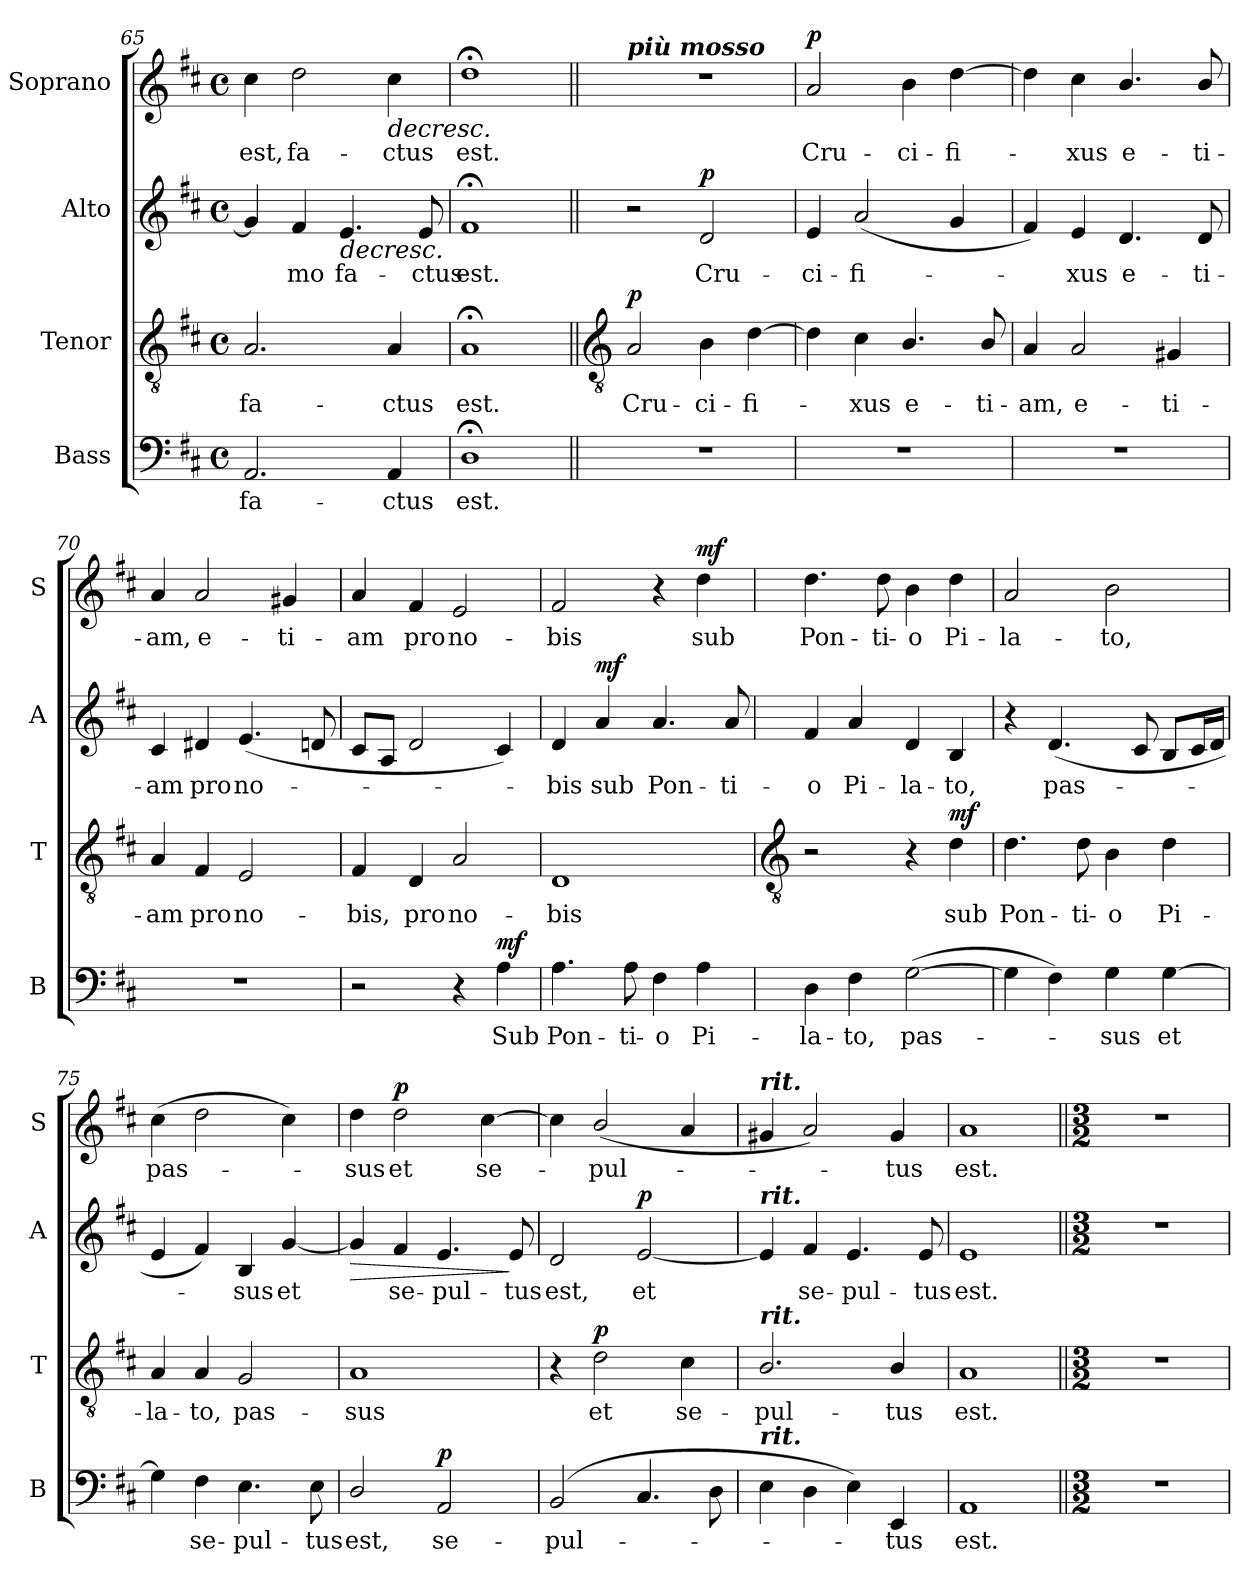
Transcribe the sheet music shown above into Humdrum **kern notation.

**kern	**text	**dynam	**kern	**text	**dynam	**kern	**text	**dynam	**kern	**text	**dynam
*part4	*part4	*part4	*part3	*part3	*part3	*part2	*part2	*part2	*part1	*part1	*part1
*staff4	*staff4	*staff4	*staff3	*staff3	*staff3	*staff2	*staff2	*staff2	*staff1	*staff1	*staff1
*I"Bass	*	*	*I"Tenor	*	*	*I"Alto	*	*	*I"Soprano	*	*
*I'B	*	*	*I'T	*	*	*I'A	*	*	*I'S	*	*
*clefF4	*	*	*clefGv2	*	*	*clefG2	*	*	*clefG2	*	*
*k[f#c#]	*	*	*k[f#c#]	*	*	*k[f#c#]	*	*	*k[f#c#]	*	*
*D:	*	*	*D:	*	*	*D:	*	*	*D:	*	*
*M4/4	*	*	*M4/4	*	*	*M4/4	*	*	*M4/4	*	*
*met(c)	*	*	*met(c)	*	*	*met(c)	*	*	*met(c)	*	*
=65	=65	=65	=65	=65	=65	=65	=65	=65	=65	=65	=65
!	!LO:LY:b	!	!	!LO:LY:b	!	!	!	!	!	!LO:LY:b	!
2.AA	fa-	.	2.A	fa-	.	4g]	.	.	4cc#	est,	.
!	!	!	!	!	!	!	!LO:LY:b	!	!	!LO:LY:b	!
.	.	.	.	.	.	4f#	mo	.	2dd	fa-	.
!	!	!	!	!	!	!	!LO:LY:b	!LO:HP:b	!	!	!
.	.	.	.	.	.	4.e	fa-	>	.	.	.
!	!LO:LY:b	!	!	!LO:LY:b	!	!	!	!	!	!LO:LY:b	!LO:HP:b
4AA	-ctus	.	4A	-ctus	.	.	.	.	4cc#	-ctus	>
!	!	!	!	!	!	!	!LO:LY:b	!	!	!	!
.	.	.	.	.	.	8e	-ctus	.	.	.	.
=66	=66	=66	=66	=66	=66	=66	=66	=66	=66	=66	=66
!	!LO:LY:b	!	!	!LO:LY:b	!	!	!LO:LY:b	!	!	!LO:LY:b	!
1D;<	est.	.	1A;<	est.	.	1f#;<	est.	.	1dd;<	est.	.
!!LO:LB:g=z
=67||	=67||	=67||	=67||	=67||	=67||	=67||	=67||	=67||	=67||	=67||	=67||
*	*	*	*clefGv2	*	*	*	*	*	*	*	*
*	*	*	*	*	*	*	*	*	*MM56	*	*
!	!	!	!	!	!	!	!	!	!LO:TX:a:Bi:t=più mosso	!	!
!	!	!	!	!LO:LY:b	!LO:DY:b	!	!	!	!	!	!
1r	.	.	2A	Cru-	p	2r	.	.	1r	.	.
!	!	!	!	!LO:LY:b	!	!	!LO:LY:b	!LO:DY:b	!	!	!
.	.	.	4B	-ci-	.	2d	Cru-	p	.	.	.
!	!	!	!	!LO:LY:b	!	!	!	!	!	!	!
.	.	.	[4d	-fi-	.	.	.	.	.	.	.
=68	=68	=68	=68	=68	=68	=68	=68	=68	=68	=68	=68
!	!	!	!	!	!	!	!LO:LY:b	!	!	!LO:LY:b	!LO:DY:b
1r	.	.	4d]	.	.	4e	-ci-	.	2a	Cru-	p
!	!	!	!	!LO:LY:b	!	!	!LO:LY:b	!	!	!	!
.	.	.	4c#	xus	.	(<2a	-fi-	.	.	.	.
!	!	!	!	!LO:LY:b	!	!	!	!	!	!LO:LY:b	!
.	.	.	4.B/	e-	.	.	.	.	4b	-ci-	.
!	!	!	!	!	!	!	!	!	!	!LO:LY:b	!
.	.	.	.	.	.	4g	.	.	[4dd	-fi-	.
!	!	!	!	!LO:LY:b	!	!	!	!	!	!	!
.	.	.	8B/	-ti-	.	.	.	.	.	.	.
=69	=69	=69	=69	=69	=69	=69	=69	=69	=69	=69	=69
!	!	!	!	!LO:LY:b	!	!	!	!	!	!	!
1r	.	.	4A	-am,	.	4f#)	.	.	4dd]	.	.
!	!	!	!	!LO:LY:b	!	!	!LO:LY:b	!	!	!LO:LY:b	!
.	.	.	2A	e-	.	4e	xus	.	4cc#	xus	.
!	!	!	!	!	!	!	!LO:LY:b	!	!	!LO:LY:b	!
.	.	.	.	.	.	4.d	e-	.	4.b/	e-	.
!	!	!	!	!LO:LY:b	!	!	!	!	!	!	!
.	.	.	4G#X	-ti-	.	.	.	.	.	.	.
!	!	!	!	!	!	!	!LO:LY:b	!	!	!LO:LY:b	!
.	.	.	.	.	.	8d	-ti-	.	8b/	-ti-	.
=70	=70	=70	=70	=70	=70	=70	=70	=70	=70	=70	=70
!	!	!	!	!LO:LY:b	!	!	!LO:LY:b	!	!	!LO:LY:b	!
1r	.	.	4A	-am	.	4c#	-am	.	4a	-am,	.
!	!	!	!	!LO:LY:b	!	!	!LO:LY:b	!	!	!LO:LY:b	!
.	.	.	4F#	pro	.	4d#X	pro	.	2a	e-	.
!	!	!	!	!LO:LY:b	!	!	!LO:LY:b	!	!	!	!
.	.	.	2E	no-	.	(<4.e	no-	.	.	.	.
!	!	!	!	!	!	!	!	!	!	!LO:LY:b	!
.	.	.	.	.	.	.	.	.	4g#X	-ti-	.
.	.	.	.	.	.	8dn	.	.	.	.	.
=71	=71	=71	=71	=71	=71	=71	=71	=71	=71	=71	=71
!	!	!	!	!LO:LY:b	!	!	!	!	!	!LO:LY:b	!
2r	.	.	4F#	-bis,	.	8c#L	.	.	4a	-am	.
.	.	.	.	.	.	8AJ	.	.	.	.	.
!	!	!	!	!LO:LY:b	!	!	!	!	!	!LO:LY:b	!
.	.	.	4D	pro	.	2d	.	.	4f#	pro	.
!	!	!	!	!LO:LY:b	!	!	!	!	!	!LO:LY:b	!
4r	.	.	2A	no-	.	.	.	.	2e	no-	.
!	!LO:LY:b	!LO:DY:b	!	!	!	!	!	!	!	!	!
4A	Sub	mf	.	.	.	4c#)	.	.	.	.	.
=72	=72	=72	=72	=72	=72	=72	=72	=72	=72	=72	=72
!	!LO:LY:b	!	!	!LO:LY:b	!	!	!LO:LY:b	!	!	!LO:LY:b	!
4.A	Pon-	.	1D	-bis	.	4d	bis	.	2f#	-bis	.
!	!	!	!	!	!	!	!LO:LY:b	!LO:DY:b	!	!	!
.	.	.	.	.	.	4a	sub	mf	.	.	.
!	!LO:LY:b	!	!	!	!	!	!	!	!	!	!
8A	-ti-	.	.	.	.	.	.	.	.	.	.
!	!LO:LY:b	!	!	!	!	!	!LO:LY:b	!	!	!	!
4F#	-o	.	.	.	.	4.a	Pon-	.	4r	.	.
!	!LO:LY:b	!	!	!	!	!	!	!	!	!LO:LY:b	!LO:DY:b
4A	Pi-	.	.	.	.	.	.	.	4dd	sub	mf
!	!	!	!	!	!	!	!LO:LY:b	!	!	!	!
.	.	.	.	.	.	8a	-ti-	.	.	.	.
!!LO:LB:g=z
=73	=73	=73	=73	=73	=73	=73	=73	=73	=73	=73	=73
*	*	*	*clefGv2	*	*	*	*	*	*	*	*
!	!LO:LY:b	!	!	!	!	!	!LO:LY:b	!	!	!LO:LY:b	!
4D	-la-	.	2r	.	.	4f#	-o	.	4.dd	Pon-	.
!	!LO:LY:b	!	!	!	!	!	!LO:LY:b	!	!	!	!
4F#	-to,	.	.	.	.	4a	Pi-	.	.	.	.
!	!	!	!	!	!	!	!	!	!	!LO:LY:b	!
.	.	.	.	.	.	.	.	.	8dd	-ti-	.
!	!LO:LY:b	!	!	!	!	!	!LO:LY:b	!	!	!LO:LY:b	!
(>[2G	pas-	.	4r	.	.	4d	-la-	.	4b	-o	.
!	!	!	!	!LO:LY:b	!LO:DY:b	!	!LO:LY:b	!	!	!LO:LY:b	!
.	.	.	4d	sub	mf	4B	-to,	.	4dd	Pi-	.
=74	=74	=74	=74	=74	=74	=74	=74	=74	=74	=74	=74
!	!	!	!	!LO:LY:b	!	!	!	!	!	!LO:LY:b	!
4G]	.	.	4.d	Pon-	.	4r	.	.	2a	-la-	.
!	!	!	!	!	!	!	!LO:LY:b	!	!	!	!
4F#)	.	.	.	.	.	(<4.d	pas-	.	.	.	.
!	!	!	!	!LO:LY:b	!	!	!	!	!	!	!
.	.	.	8d	-ti-	.	.	.	.	.	.	.
!	!LO:LY:b	!	!	!LO:LY:b	!	!	!	!	!	!LO:LY:b	!
4G	sus	.	4B	-o	.	.	.	.	2b	-to,	.
.	.	.	.	.	.	8c#	.	.	.	.	.
!	!LO:LY:b	!	!	!LO:LY:b	!	!	!	!	!	!	!
[4G	et	.	4d	Pi-	.	8BL	.	.	.	.	.
.	.	.	.	.	.	16c#L	.	.	.	.	.
.	.	.	.	.	.	16dJJ	.	.	.	.	.
=75	=75	=75	=75	=75	=75	=75	=75	=75	=75	=75	=75
!	!	!	!	!LO:LY:b	!	!	!	!	!	!LO:LY:b	!
4G]	.	.	4A	-la-	.	4e	.	.	(>4cc#	pas-	.
!	!LO:LY:b	!	!	!LO:LY:b	!	!	!	!	!	!	!
4F#	se-	.	4A	-to,	.	4f#)	.	.	2dd	.	.
!	!LO:LY:b	!	!	!LO:LY:b	!	!	!LO:LY:b	!	!	!	!
4.E	-pul-	.	2G	pas-	.	4B	sus	.	.	.	.
!	!	!	!	!	!	!	!LO:LY:b	!	!	!	!
.	.	.	.	.	.	[4g	et	.	4cc#)	.	.
!	!LO:LY:b	!	!	!	!	!	!	!	!	!	!
8E	-tus	.	.	.	.	.	.	.	.	.	.
=76	=76	=76	=76	=76	=76	=76	=76	=76	=76	=76	=76
!	!LO:LY:b	!	!	!LO:LY:b	!	!	!	!LO:HP:b	!	!LO:LY:b	!
2D/	est,	.	1A	-sus	.	4g]	.	>	4dd	sus	.
!	!	!	!	!	!	!	!LO:LY:b	!	!	!LO:LY:b	!LO:DY:b
.	.	.	.	.	.	4f#	se-	.	2dd	et	p
!	!LO:LY:b	!LO:DY:b	!	!	!	!	!LO:LY:b	!	!	!	!
2AA	se-	p	.	.	.	4.e	-pul-	.	.	.	.
!	!	!	!	!	!	!	!	!	!	!LO:LY:b	!
.	.	.	.	.	.	.	.	.	[4cc#	se-	.
!	!	!	!	!	!	!	!LO:LY:b	!	!	!	!
.	.	.	.	.	.	8e	-tus	]	.	.	.
=77	=77	=77	=77	=77	=77	=77	=77	=77	=77	=77	=77
!	!LO:LY:b	!	!	!	!	!	!LO:LY:b	!	!	!	!
(>2BB	-pul-	.	4r	.	.	2d	est,	.	4cc#]	.	.
!	!	!	!	!LO:LY:b	!LO:DY:b	!	!	!	!	!LO:LY:b	!
.	.	.	2d	et	p	.	.	.	(<2b/	pul-	.
!	!	!	!	!	!	!	!LO:LY:b	!LO:DY:b	!	!	!
4.C#	.	.	.	.	.	[2e	et	p	.	.	.
!	!	!	!	!LO:LY:b	!	!	!	!	!	!	!
.	.	.	4c#	se-	.	.	.	.	4a	.	.
8D	.	.	.	.	.	.	.	.	.	.	.
=78	=78	=78	=78	=78	=78	=78	=78	=78	=78	=78	=78
!	!	!	!	!	!	!	!	!	!LO:TX:a:Bi:t=rit.	!	!
!	!	!	!	!	!	!LO:TX:a:Bi:t=rit.	!	!	!	!	!
!	!	!	!LO:TX:a:Bi:t=rit.	!	!	!	!	!	!	!	!
!LO:TX:a:Bi:t=rit.	!	!	!	!	!	!	!	!	!	!	!
!	!	!	!	!LO:LY:b	!	!	!	!	!	!	!
4E	.	.	2.B/	-pul-	.	4e]	.	.	4g#X	.	.
!	!	!	!	!	!	!	!LO:LY:b	!	!	!	!
4D	.	.	.	.	.	4f#	se-	.	2a)	.	.
!	!	!	!	!	!	!	!LO:LY:b	!	!	!	!
4E)	.	.	.	.	.	4.e	-pul-	.	.	.	.
!	!LO:LY:b	!	!	!LO:LY:b	!	!	!	!	!	!LO:LY:b	!
4EE	tus	.	4B/	-tus	.	.	.	.	4g#	tus	.
!	!	!	!	!	!	!	!LO:LY:b	!	!	!	!
.	.	.	.	.	.	8e	-tus	.	.	.	.
=79	=79	=79	=79	=79	=79	=79	=79	=79	=79	=79	=79
!	!LO:LY:b	!	!	!LO:LY:b	!	!	!LO:LY:b	!	!	!LO:LY:b	!
1AA	est.	.	1A	est.	.	1e	est.	.	1a	est.	.
.	.	.	.	.	.	.	.	]	.	.	]
=80||	=80||	=80||	=80||	=80||	=80||	=80||	=80||	=80||	=80||	=80||	=80||
*M3/2	*	*	*M3/2	*	*	*M3/2	*	*	*M3/2	*	*
1.r	.	.	1.r	.	.	1.r	.	.	1.r	.	.
=	=	=	=	=	=	=	=	=	=	=	=
*-	*-	*-	*-	*-	*-	*-	*-	*-	*-	*-	*-
